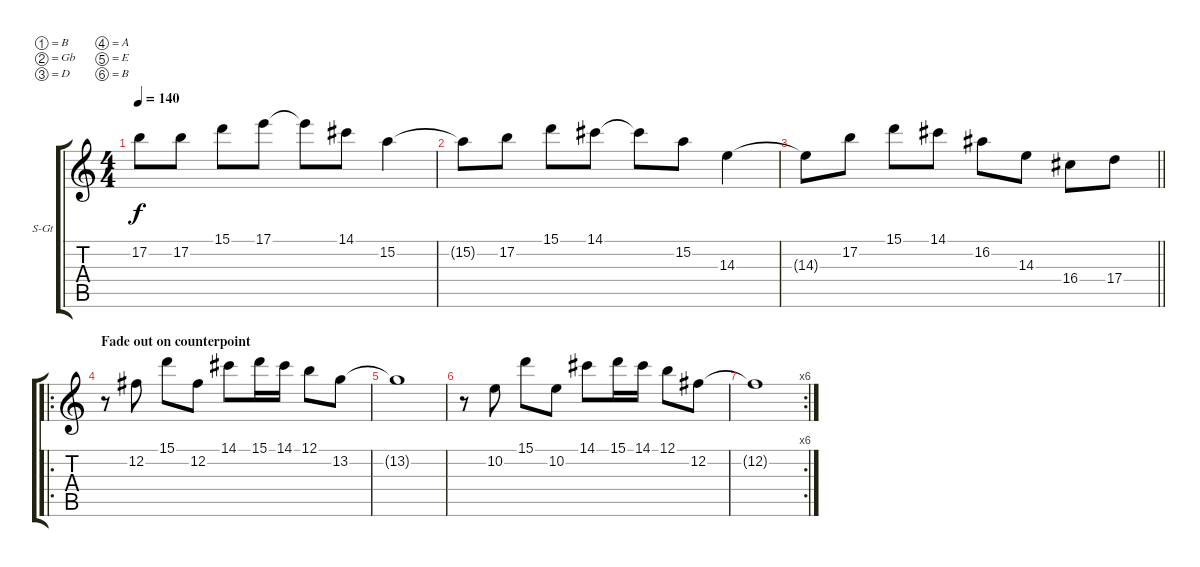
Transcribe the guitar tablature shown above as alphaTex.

\bracketExtendMode groupsimilarinstruments
\firstSystemTrackNameOrientation horizontal
\otherSystemsTrackNameOrientation horizontal
\track ("Guitar 2" "S-Gt") {instrument acousticguitarsteel}
\staff {score tabs}
\tuning (B3 Gb3 D3 A2 E2 B1)
\ts (4 4)
\tempo 140
\clef g2
\ks c
17.2{t}.8{dy f} 17.2.8 15.1.8 17.1.8 17.1{t}.8 14.1.8 15.2.4 |
15.2{t}.8 17.2.8 15.1.8 14.1.8 14.1{t}.8 15.2.8 14.3.4 |
\barLineRight lightlight
14.3{t}.8 17.2.8 15.1.8 14.1.8 16.2.8 14.3.8 16.4.8 17.4.8 |
\ro
\section ("" "Fade out on counterpoint")
r.8 12.2.8 15.1.8 12.2.8 14.1.8 15.1.16 14.1.16 12.1.8 13.2.8 |
13.2{t}.1 |
r.8 10.2.8 15.1.8 10.2.8 14.1.8 15.1.16 14.1.16 12.1.8 12.2.8 |
\rc 6
12.2{t}.1
